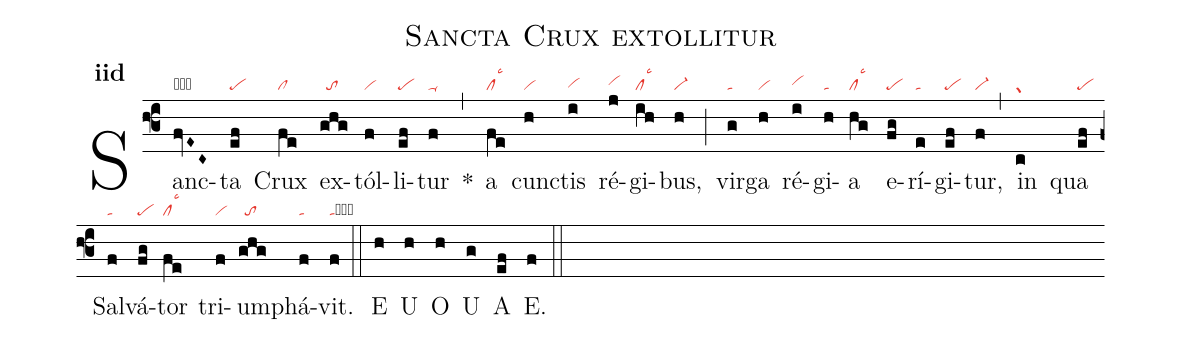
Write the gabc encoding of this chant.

name:Sancta Crux extollitur;
office-part:an;
mode:2d;
nabc-lines:1;
%%
initial-style: 1;
name: Sancta Crux extollitur;
mode: 2;
office-part: Antiphona;
annotation: Ant.;
annotation: ii d;
nabc-lines: 1;
%%
(f3) Sanc(fvE~C~|obcl->)ta(ef|pe) Crux(fe|cl) ex(ghg|//to)tól(f|vi)li(ef|pe)tur(f|ta-) <sp>*</sp>(,) a(fe|cllsc3) cun(h|vi)ctis(i|vihg) ré(j|vihh)gi(ih|cllsc3)bus,(h|vi-) (;) vir(g|ta)ga(h|vi) ré(i|vihh)gi(h|ta)a(hg|cllsc3) e(fg|pe)rí(e|ta)gi(ef|pe)tur,(f|vi-) (,) in(c|gr) qua(ef|pe) Sal(f|ta)vá(fg|pe)tor(fe|cllsc3) tri(f|vi)um(ghg|//to)phá(f|ta)vit.(f|tacb) (::)
<eu>E(h) U(h) O(h) U(g) A(ef) E.(f) </eu> (::)
